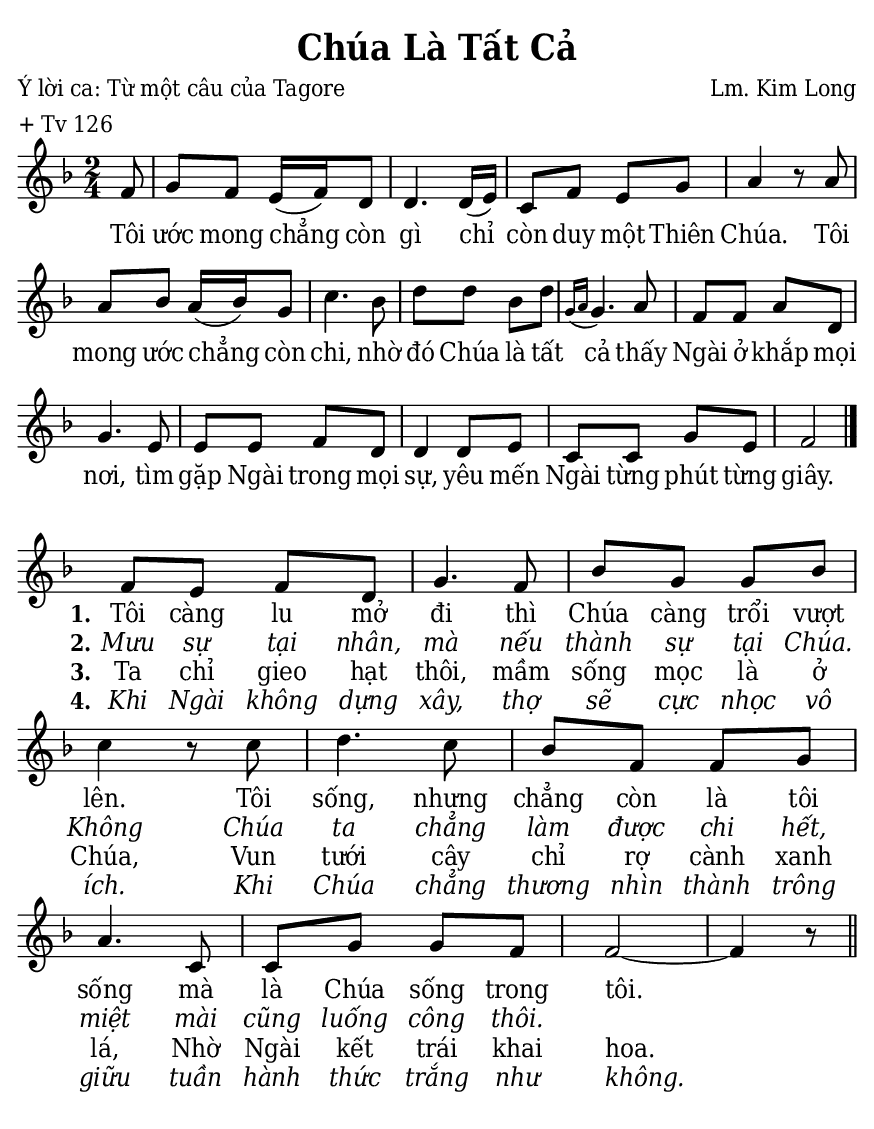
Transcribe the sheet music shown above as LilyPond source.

% Cài đặt chung
\version "2.24.3"
\include "english.ly"

\header {
  title = "Chúa Là Tất Cả"
  poet = \markup \left-column {
    "Ý lời ca: Từ một câu của Tagore"
    "+ Tv 126"
  }
  composer = "Lm. Kim Long"
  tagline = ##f
}

% Nhạc
nhacPhanMot = \relative c' {
  \key f \major
  \time 2/4
  \partial 8 f8 |
  g f e16 (f) d8 |
  d4. d16 (e) |
  c8 f e g |
  a4 r8 a |
  a bf a16 (bf) g8 |
  c4. bf8 |
  d d bf d |
  \grace { g,16 (a } g4.) a8 |
  f f a d, |
  g4. e8 |
  e e f d |
  d4 d8 e |
  c c g' e |
  f2 \bar "|."
}

nhacPhanHai = \relative c' {
  \key f \major
  \time 2/4
  f8 e f d |
  g4. f8 |
  bf g g bf |
  c4 r8 c |
  d4. c8 |
  bf f f g |
  a4. c,8 |
  c g' g f |
  f2 ~ |
  f4 r8 \bar "||"
}

% Lời
loiPhanMot = \lyricmode {
  Tôi ước mong chẳng còn gì chỉ còn duy một Thiên Chúa.
  Tôi mong ước chẳng còn chi, nhờ đó Chúa là tất cả
  thấy Ngài ở khắp mọi nơi, tìm gặp Ngài trong mọi sự,
  yêu mến Ngài từng phút từng giây.
}

loiPhanHai = \lyricmode {
  <<
    {
      \set stanza = "1."
      Tôi càng lu mở đi thì Chúa càng trổi vượt lên.
      Tôi sống, nhưng chẳng còn là tôi sống
      mà là Chúa sống trong tôi.
    }
    \new Lyrics {
	    \set associatedVoice = "beSop"
	    \set stanza = "2."
      \override Lyrics.LyricText.font-shape = #'italic
      Mưu sự tại nhân, mà nếu thành sự tại Chúa.
      Không Chúa ta chẳng làm được chi hết,
      miệt mài cũng luống công thôi.
    }
    \new Lyrics {
	    \set associatedVoice = "beSop"
	    \set stanza = "3."
      Ta chỉ gieo hạt thôi, mầm sống mọc là ở Chúa,
      Vun tưới cây chỉ rợ cành xanh lá,
      Nhờ Ngài kết trái khai hoa.
    }
    \new Lyrics {
	    \set associatedVoice = "beSop"
	    \set stanza = "4."
      \override Lyrics.LyricText.font-shape = #'italic
      Khi Ngài không dựng xây, thợ sẽ cực nhọc vô ích.
      Khi Chúa chẳng thương nhìn
      thành trông giữu tuần hành thức trắng như không.
    }
  >>
}

% Dàn trang
\paper {
  #(set-paper-size "a5")
  top-margin = 3\mm
  bottom-margin = 3\mm
  left-margin = 3\mm
  right-margin = 3\mm
  indent = #0
  #(define fonts
	 (make-pango-font-tree "Deja Vu Serif Condensed"
	 		       "Deja Vu Serif Condensed"
			       "Deja Vu Serif Condensed"
			       (/ 20 20)))
  print-page-number = ##f
}

\score {
  <<
    \new Staff <<
        \clef treble
        \new Voice = beSop {
          \nhacPhanMot
        }
      \new Lyrics \lyricsto beSop \loiPhanMot
    >>
  >>
  \layout {
    \override Lyrics.LyricSpace.minimum-distance = #0.45
    \override Score.BarNumber.break-visibility = ##(#f #f #f)
    \override Score.SpacingSpanner.uniform-stretching = ##t
    ragged-last = ##f
  }
}

\score {
  <<
    \new Staff <<
        \clef treble
        \new Voice = beSop {
          \nhacPhanHai
        }
      \new Lyrics \lyricsto beSop \loiPhanHai
    >>
  >>
  \layout {
    \override Staff.TimeSignature.transparent = ##t
    \override Lyrics.LyricSpace.minimum-distance = #2
    \override Score.BarNumber.break-visibility = ##(#f #f #f)
    \override Score.SpacingSpanner.uniform-stretching = ##t
    ragged-last = ##f
  }
}
